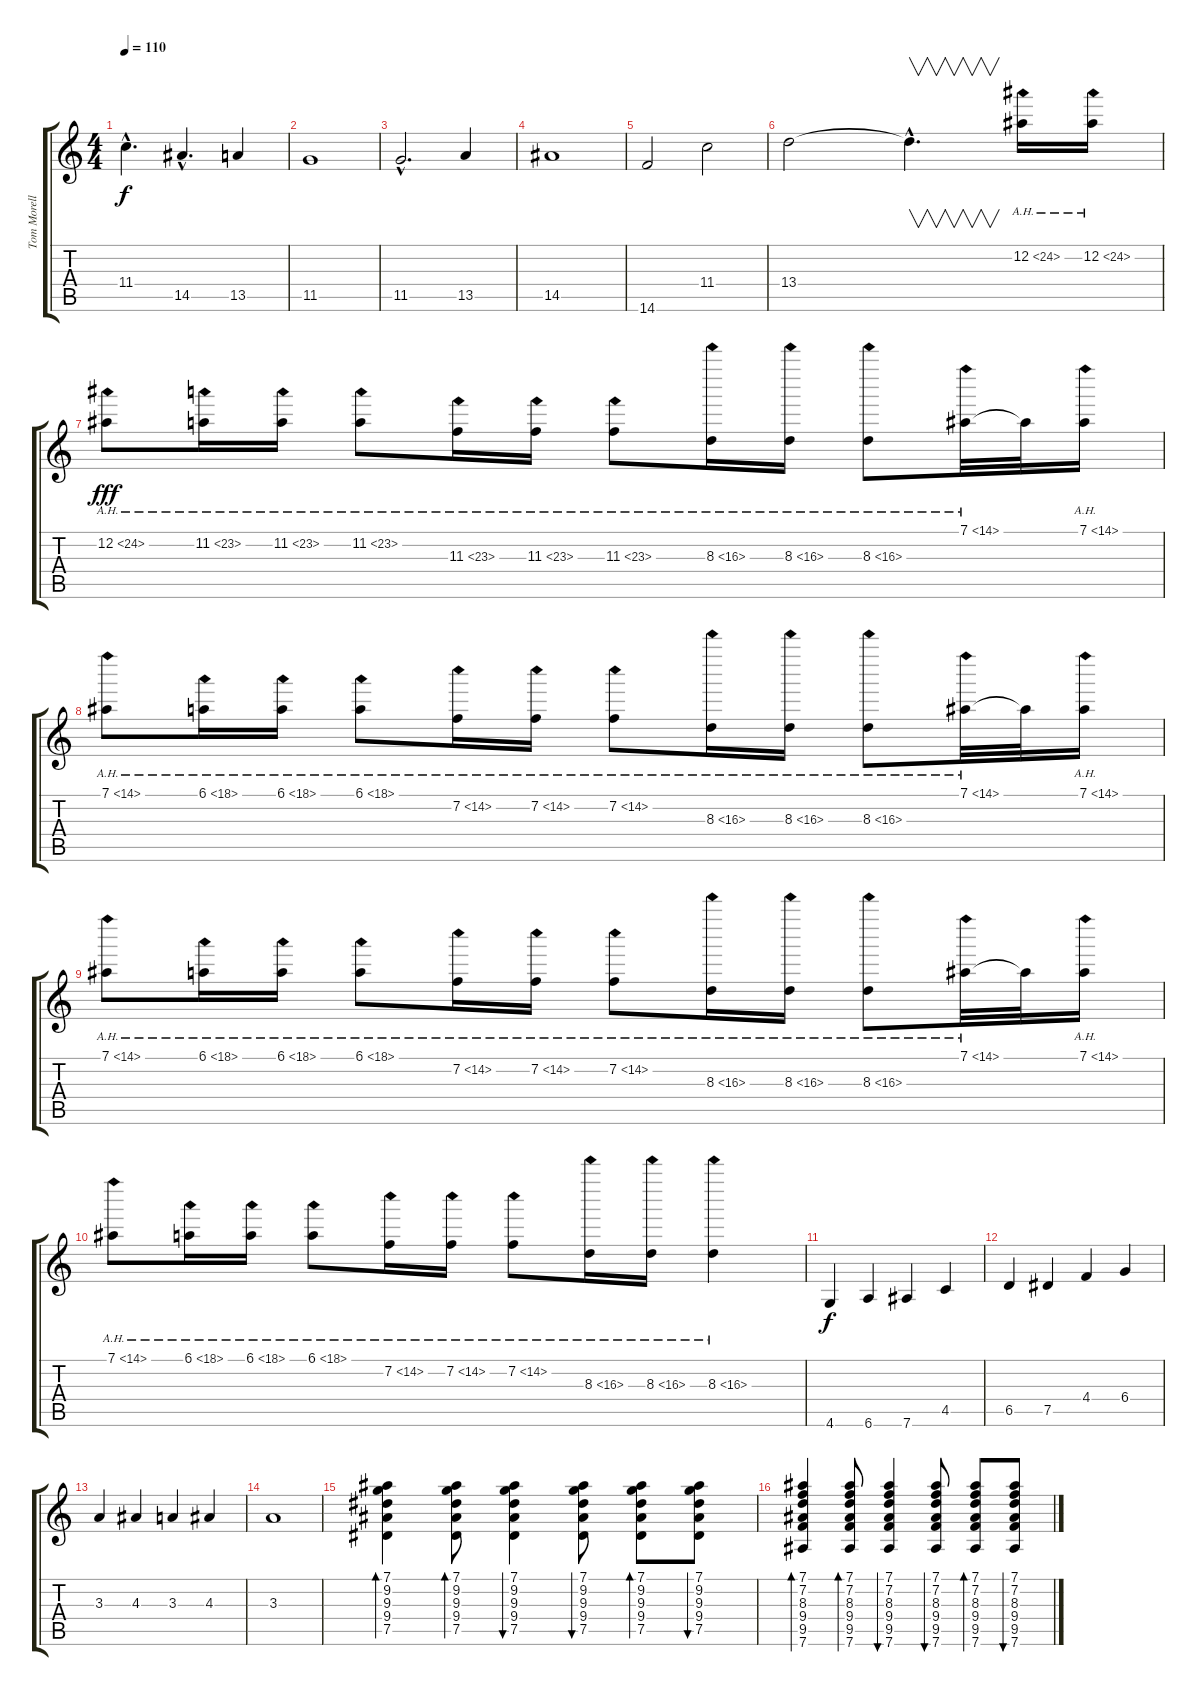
\track ("Tom Morello" "Tom Morell") {instrument distortionguitar}
\staff {score tabs}
\tuning (Eb4 Bb3 Gb3 Db3 Ab2 Eb2) {hide}
\ts (4 4)
\tempo 110
\clef g2
\ks c
11.4{hac}.4{d dy f} 14.5{hac}.4{d} 13.5.4 |
11.5.1 |
11.5{hac}.2{d} 13.5.4 |
14.5.1 |
14.6.2 11.4.2 |
13.4.2 13.4{hac t}.4{v d} 12.2{ah 12}.16 12.2{ah 12}.16 |
12.2{ah 12}.8{dy fff} 11.2{ah 12}.16 11.2{ah 12}.16 11.2{ah 12}.8 11.3{ah 12}.16 11.3{ah 12}.16 11.3{ah 12}.8 8.3{ah 8}.16 8.3{ah 8}.16 8.3{ah 8}.8 7.1{ah 7}.32 7.1{t}.32 7.1{ah 7}.16 |
7.1{ah 7}.8 6.1{ah 12}.16 6.1{ah 12}.16 6.1{ah 12}.8 7.2{ah 7}.16 7.2{ah 7}.16 7.2{ah 7}.8 8.3{ah 8}.16 8.3{ah 8}.16 8.3{ah 8}.8 7.1{ah 7}.32 7.1{t}.32 7.1{ah 7}.16 |
7.1{ah 7}.8 6.1{ah 12}.16 6.1{ah 12}.16 6.1{ah 12}.8 7.2{ah 7}.16 7.2{ah 7}.16 7.2{ah 7}.8 8.3{ah 8}.16 8.3{ah 8}.16 8.3{ah 8}.8 7.1{ah 7}.32 7.1{t}.32 7.1{ah 7}.16 |
7.1{ah 7}.8 6.1{ah 12}.16 6.1{ah 12}.16 6.1{ah 12}.8 7.2{ah 7}.16 7.2{ah 7}.16 7.2{ah 7}.8 8.3{ah 8}.16 8.3{ah 8}.16 8.3{ah 8}.4 |
4.6.4{dy f} 6.6.4 7.6.4 4.5.4 |
6.5.4 7.5.4 4.4.4 6.4.4 |
3.3.4 4.3.4 3.3.4 4.3.4 |
3.3.1 |
(7.1 9.2 9.3 9.4 7.5).4{bd 30 volume 4} (7.1 9.2 9.3 9.4 7.5).8{bd 60} (7.1 9.2 9.3 9.4 7.5).4{bu 60} (7.1 9.2 9.3 9.4 7.5).8{bu 60} (7.1 9.2 9.3 9.4 7.5).8{bd 30} (7.1 9.2 9.3 9.4 7.5).8{bu 60} |
(7.1 7.2 8.3 9.4 9.5 7.6).4{bd 60} (7.1 7.2 8.3 9.4 9.5 7.6).8{bd 30} (7.1 7.2 8.3 9.4 9.5 7.6).4{bu 60} (7.1 7.2 8.3 9.4 9.5 7.6).8{bu 30} (7.1 7.2 8.3 9.4 9.5 7.6).8{bd 30} (7.1 7.2 8.3 9.4 9.5 7.6).8{bu 30}
